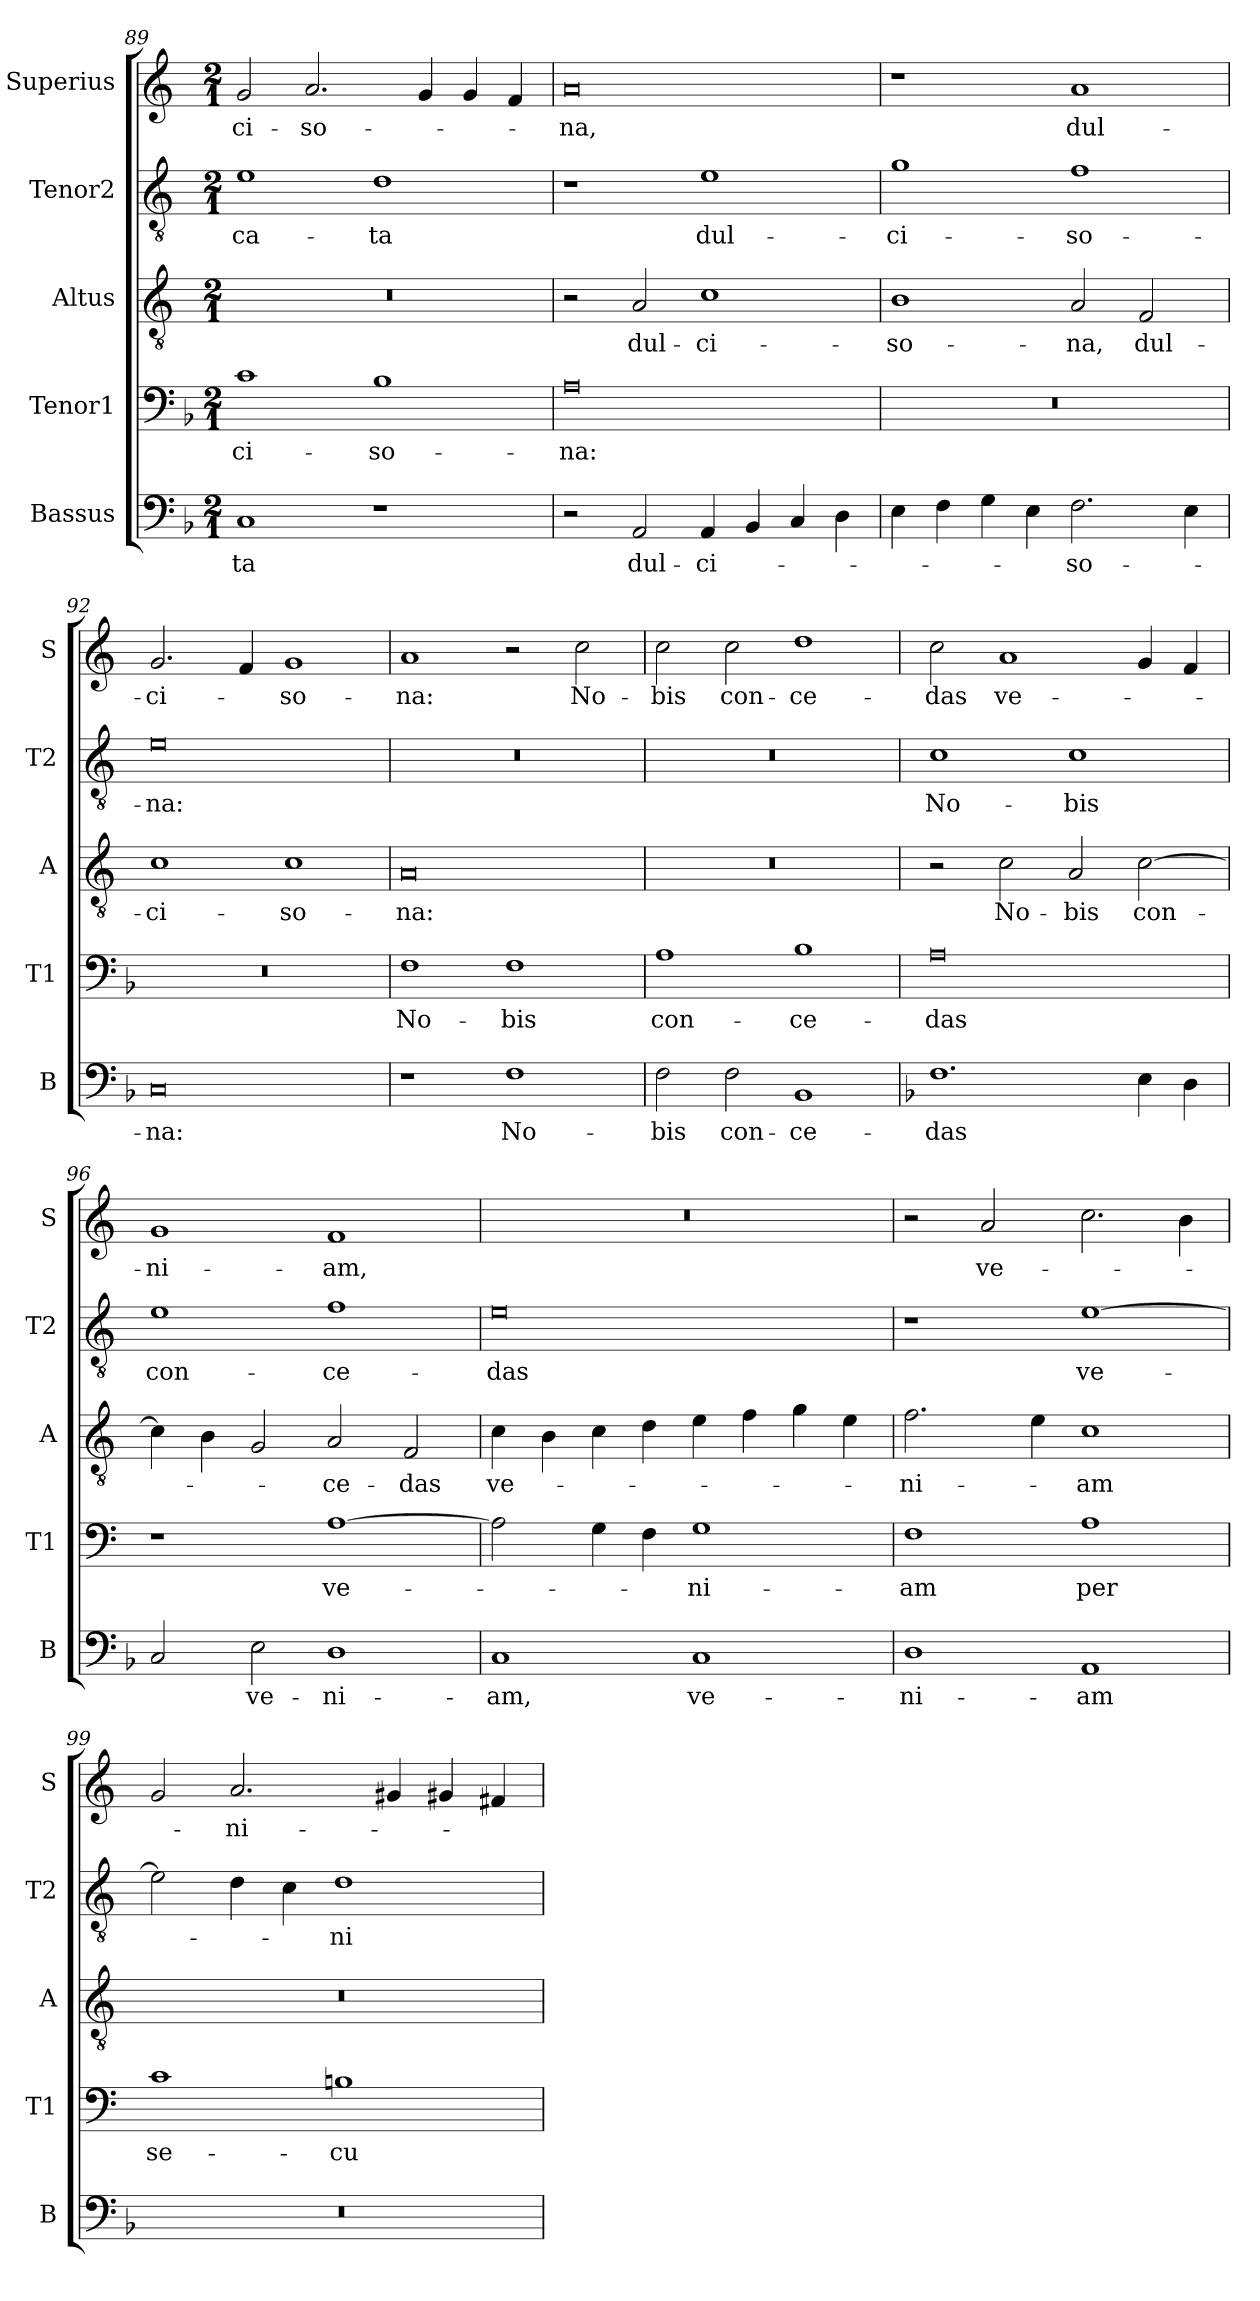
**kern	**text	**kern	**text	**kern	**text	**kern	**text	**kern	**text
*part5	*part5	*part4	*part4	*part3	*part3	*part2	*part2	*part1	*part1
*staff5	*staff5	*staff4	*staff4	*staff3	*staff3	*staff2	*staff2	*staff1	*staff1
*I"Bassus	*	*I"Tenor1	*	*I"Altus	*	*I"Tenor2	*	*I"Superius	*
*I'B	*	*I'T1	*	*I'A	*	*I'T2	*	*I'S	*
*clefF4	*	*clefF4	*	*clefGv2	*	*clefGv2	*	*clefG2	*
*k[b-]	*	*k[b-]	*	*k[]	*	*k[]	*	*k[]	*
*M2/1	*	*M2/1	*	*M2/1	*	*M2/1	*	*M2/1	*
=89	=89	=89	=89	=89	=89	=89	=89	=89	=89
1C	-ta	1c	-ci-	0r	.	1e	-ca-	2g/	-ci-
.	.	.	.	.	.	.	.	2.a/	-so-
1r	.	1B-	-so-	.	.	1d	-ta	.	.
.	.	.	.	.	.	.	.	4g/	.
.	.	.	.	.	.	.	.	4g/	.
.	.	.	.	.	.	.	.	4f/	.
=90	=90	=90	=90	=90	=90	=90	=90	=90	=90
2r	.	0A	-na:	2r	.	1r	.	0a	-na,
2AA/	dul-	.	.	2A/	dul-	.	.	.	.
4AA/	-ci-	.	.	1c	-ci-	1e	dul-	.	.
4BB-/	.	.	.	.	.	.	.	.	.
4C/	.	.	.	.	.	.	.	.	.
4D\	.	.	.	.	.	.	.	.	.
=91	=91	=91	=91	=91	=91	=91	=91	=91	=91
4E\	.	0r	.	1B	-so-	1g	-ci-	1r	.
4F\	.	.	.	.	.	.	.	.	.
4G\	.	.	.	.	.	.	.	.	.
4E\	.	.	.	.	.	.	.	.	.
2.F\	-so-	.	.	2A/	-na,	1f	-so-	1a	dul-
.	.	.	.	2F/	dul-	.	.	.	.
4E\	.	.	.	.	.	.	.	.	.
=92	=92	=92	=92	=92	=92	=92	=92	=92	=92
0C	-na:	0r	.	1c	-ci-	0e	-na:	2.g/	-ci-
.	.	.	.	.	.	.	.	4f/	.
.	.	.	.	1c	-so-	.	.	1g	-so-
=93	=93	=93	=93	=93	=93	=93	=93	=93	=93
1r	.	1F	No-	0A	-na:	0r	.	1a	-na:
1F	No-	1F	-bis	.	.	.	.	2r	.
.	.	.	.	.	.	.	.	2cc\	No-
=94	=94	=94	=94	=94	=94	=94	=94	=94	=94
2F\	-bis	1A	con-	0r	.	0r	.	2cc\	-bis
2F\	con-	.	.	.	.	.	.	2cc\	con-
1BB-	-ce-	1B-	-ce-	.	.	.	.	1dd	-ce-
=95	=95	=95	=95	=95	=95	=95	=95	=95	=95
*	*	*k[]	*	*	*	*	*	*	*
1.F	-das	0A	-das	2r	.	1c	No-	2cc\	-das
.	.	.	.	2c\	No-	.	.	1a	ve-
.	.	.	.	2A/	-bis	1c	-bis	.	.
4E\	.	.	.	[2c\	con-	.	.	4g/	.
4D\	.	.	.	.	.	.	.	4f/	.
=96	=96	=96	=96	=96	=96	=96	=96	=96	=96
2C/	.	1r	.	4c\]	.	1e	con-	1g	-ni-
.	.	.	.	4B\	.	.	.	.	.
2E\	ve-	.	.	2G/	.	.	.	.	.
1D	-ni-	[1A	ve-	2A/	-ce-	1f	-ce-	1f	-am,
.	.	.	.	2F/	-das	.	.	.	.
=97	=97	=97	=97	=97	=97	=97	=97	=97	=97
1C	-am,	2A\]	.	4c\	ve-	0e	-das	0r	.
.	.	.	.	4B\	.	.	.	.	.
.	.	4G\	.	4c\	.	.	.	.	.
.	.	4F\	.	4d\	.	.	.	.	.
1C	ve-	1G	-ni-	4e\	.	.	.	.	.
.	.	.	.	4f\	.	.	.	.	.
.	.	.	.	4g\	.	.	.	.	.
.	.	.	.	4e\	.	.	.	.	.
=98	=98	=98	=98	=98	=98	=98	=98	=98	=98
1D	-ni-	1F	-am	2.f\	-ni-	1r	.	2r	.
.	.	.	.	.	.	.	.	2a/	ve-
.	.	.	.	4e\	.	.	.	.	.
1AA	-am	1A	per	1c	-am	[1e	ve-	2.cc\	.
.	.	.	.	.	.	.	.	4b\	.
=99	=99	=99	=99	=99	=99	=99	=99	=99	=99
0r	.	1c	se-	0r	.	2e\]	.	2g/	.
.	.	.	.	.	.	4d\	.	2.a/	-ni-
.	.	.	.	.	.	4c\	.	.	.
.	.	1Bn	-cu-	.	.	1d	-ni-	.	.
.	.	.	.	.	.	.	.	4g#X/	.
.	.	.	.	.	.	.	.	4g#X/	.
.	.	.	.	.	.	.	.	4f#X/	.
=	=	=	=	=	=	=	=	=	=
*-	*-	*-	*-	*-	*-	*-	*-	*-	*-
